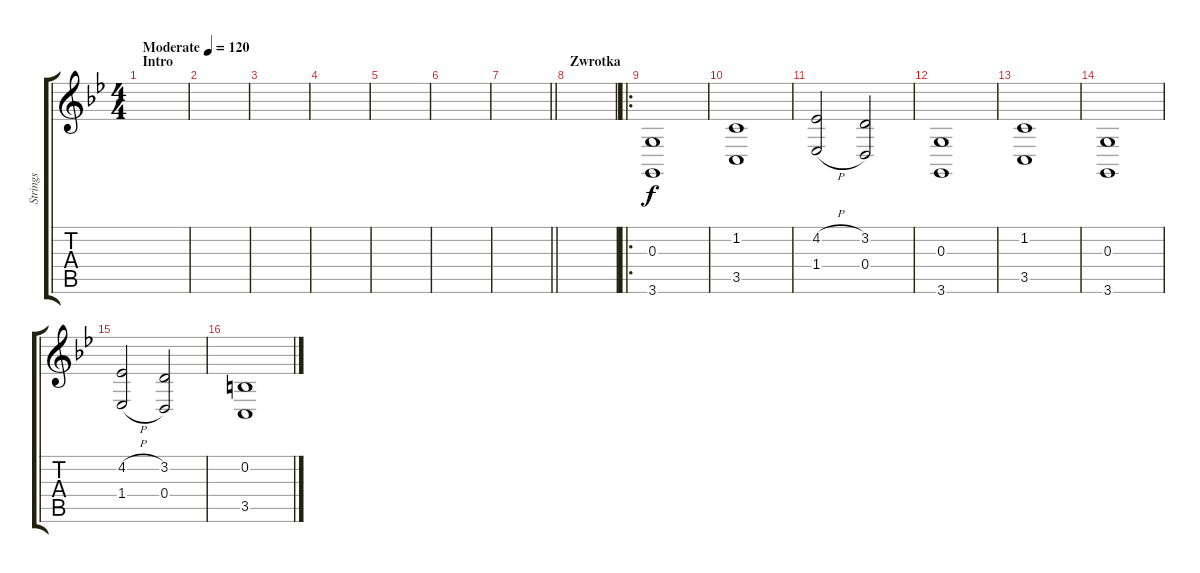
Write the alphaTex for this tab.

\track ("Strings " "Strings ") {instrument stringensemble1}
\staff {score tabs}
\tuning (E4 B3 G3 D3 A2 E2) {hide}
\ts (4 4)
\section ("" "Intro")
\tempo (120 "Moderate")
\clef g2
\ks bb
|
|
|
|
|
|
\barLineRight lightlight
|
\section ("" "Zwrotka")
|
\ro
(0.3 3.6).1 |
(1.2 3.5).1 |
(4.2{h} 1.4{h}).2 (3.2 0.4).2 |
(0.3 3.6).1 |
(1.2 3.5).1 |
(0.3 3.6).1 |
(4.2{h} 1.4{h}).2 (3.2 0.4).2 |
(0.2 3.5).1
